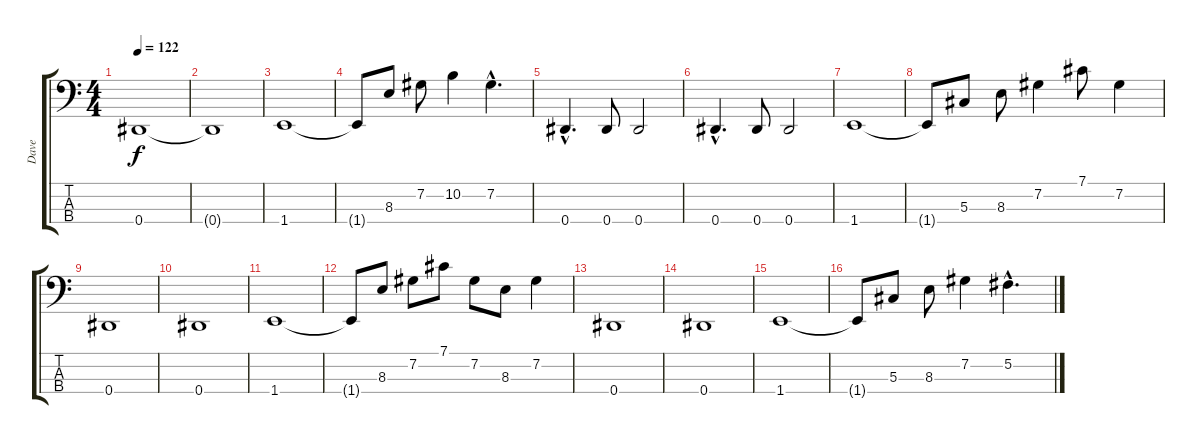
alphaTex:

\track ("Dave" "Dave") {instrument electricbasspick}
\staff {score tabs}
\tuning (Gb2 Db2 Ab1 Eb1) {hide}
\ts (4 4)
\tempo 122
\clef f4
\ks c
0.4.1{dy f instrument electricbasspick} |
0.4{t}.1 |
1.4.1 |
1.4{t}.8 8.3.8 7.2.8 10.2.4 7.2{hac}.4{d} |
0.4{hac}.4{d} 0.4.8 0.4.2 |
0.4{hac}.4{d} 0.4.8 0.4.2 |
1.4.1 |
1.4{t}.8 5.3.8 8.3.8 7.2.4 7.1.8 7.2.4 |
0.4.1 |
0.4.1 |
1.4.1 |
1.4{t}.8 8.3.8 7.2.8 7.1.8 7.2.8 8.3.8 7.2.4 |
0.4.1 |
0.4.1 |
1.4.1 |
1.4{t}.8 5.3.8 8.3.8 7.2.4 5.2{hac}.4{d}
